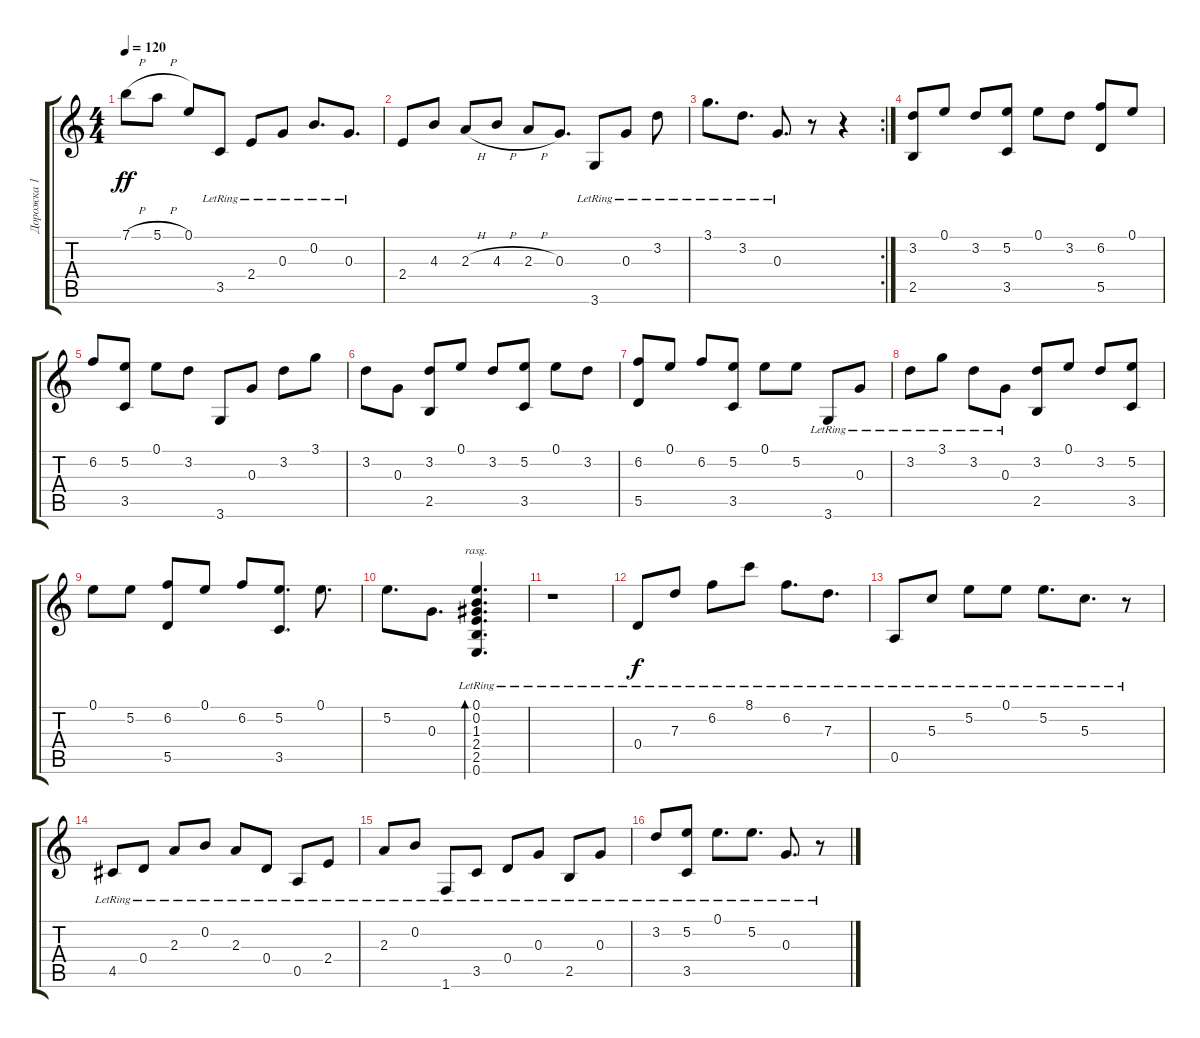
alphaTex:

\track ("Дорожка 1" "Дорожка 1") {instrument acousticguitarnylon}
\staff {score tabs}
\tuning (E4 B3 G3 D3 A2 E2) {hide}
\ts (4 4)
\tempo 120
\clef g2
\ks c
7.1{h}.8{dy ff} 5.1{h}.8 0.1.8 3.5{lr}.8 2.4{lr}.8 0.3{lr}.8 0.2{lr}.8{d} 0.3{lr}.8{d} |
2.4.8 4.3.8 2.3{h}.8 4.3{h}.8 2.3{h}.8 0.3.8{d} 3.6{lr}.8 0.3{lr}.8 3.2{lr}.8 |
\rc 2
3.1{lr}.8{d} 3.2{lr}.8{d} 0.3{lr}.8{d} r.8 r.4 |
(3.2 2.5).8 0.1.8 3.2.8 (5.2 3.5).8 0.1.8 3.2.8 (6.2 5.5).8 0.1.8 |
6.2.8 (5.2 3.5).8 0.1.8 3.2.8 3.6.8 0.3.8 3.2.8 3.1.8 |
3.2.8 0.3.8 (3.2 2.5).8 0.1.8 3.2.8 (5.2 3.5).8 0.1.8 3.2.8 |
(6.2 5.5).8 0.1.8 6.2.8 (5.2 3.5).8 0.1.8 5.2.8 3.6{lr}.8 0.3{lr}.8 |
3.2{lr}.8 3.1{lr}.8 3.2{lr}.8 0.3{lr}.8 (3.2 2.5).8 0.1.8 3.2.8 (5.2 3.5).8 |
0.1.8 5.2.8 (6.2 5.5).8 0.1.8 6.2.8 (5.2 3.5).8{d} 0.1.8{d} |
5.2.8{d} 0.3.8{d} (0.1{lr} 0.2{lr} 1.3{lr} 2.4{lr} 2.5{lr} 0.6{lr}).4{d bd 480 rasg ii} |
r.1 |
0.4{lr}.8{dy f} 7.3{lr}.8 6.2{lr}.8 8.1{lr}.8 6.2{lr}.8{d} 7.3{lr}.8{d} |
0.5{lr}.8 5.3{lr}.8 5.2{lr}.8 0.1{lr}.8 5.2{lr}.8{d} 5.3{lr}.8{d} r.8 |
4.5{lr}.8 0.4{lr}.8 2.3{lr}.8 0.2{lr}.8 2.3{lr}.8 0.4{lr}.8 0.5{lr}.8 2.4{lr}.8 |
2.3{lr}.8 0.2{lr}.8 1.6{lr}.8 3.5{lr}.8 0.4{lr}.8 0.3{lr}.8 2.5{lr}.8 0.3{lr}.8 |
3.2{lr}.8 (5.2{lr} 3.5{lr}).8 0.1{lr}.8{d} 5.2{lr}.8{d} 0.3{lr}.8{d} r.8
